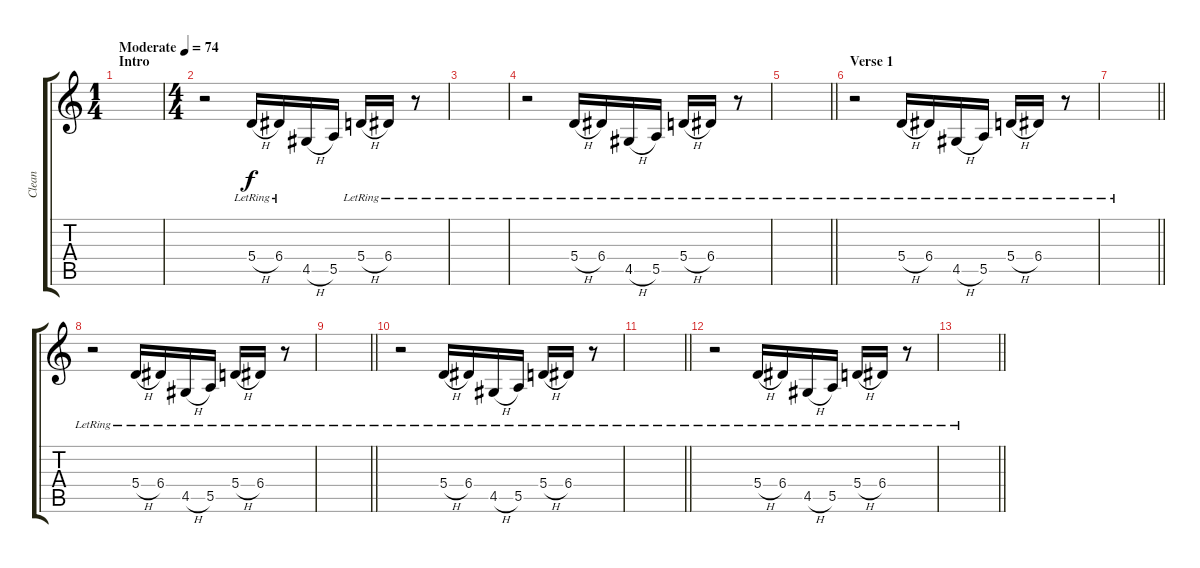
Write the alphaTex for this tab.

\track ("Clean" "Clean") {instrument electricguitarclean}
\staff {score tabs}
\tuning (B3 Gb3 D3 A2 E2 B1) {hide}
\ts (1 4)
\section ("" "Intro")
\tempo (74 "Moderate")
\clef g2
\ks c
|
\ts (4 4)
r.2 5.4{h lr}.16 6.4{lr}.16 4.5{h}.16 5.5.16 5.4{h lr}.16 6.4{lr}.16 r.8 |
|
r.2 5.4{h lr}.16 6.4{lr}.16 4.5{h lr}.16 5.5{lr}.16 5.4{h lr}.16 6.4{lr}.16 r.8 |
\barLineRight lightlight
|
\section ("" "Verse 1")
r.2 5.4{h lr}.16 6.4{lr}.16 4.5{h lr}.16 5.5{lr}.16 5.4{h lr}.16 6.4{lr}.16 r.8 |
\barLineRight lightlight
|
r.2 5.4{h lr}.16 6.4{lr}.16 4.5{h lr}.16 5.5{lr}.16 5.4{h lr}.16 6.4{lr}.16 r.8 |
\barLineRight lightlight
|
r.2 5.4{h lr}.16 6.4{lr}.16 4.5{h lr}.16 5.5{lr}.16 5.4{h lr}.16 6.4{lr}.16 r.8 |
\barLineRight lightlight
|
r.2 5.4{h lr}.16 6.4{lr}.16 4.5{h lr}.16 5.5{lr}.16 5.4{h lr}.16 6.4{lr}.16 r.8 |
\barLineRight lightlight
